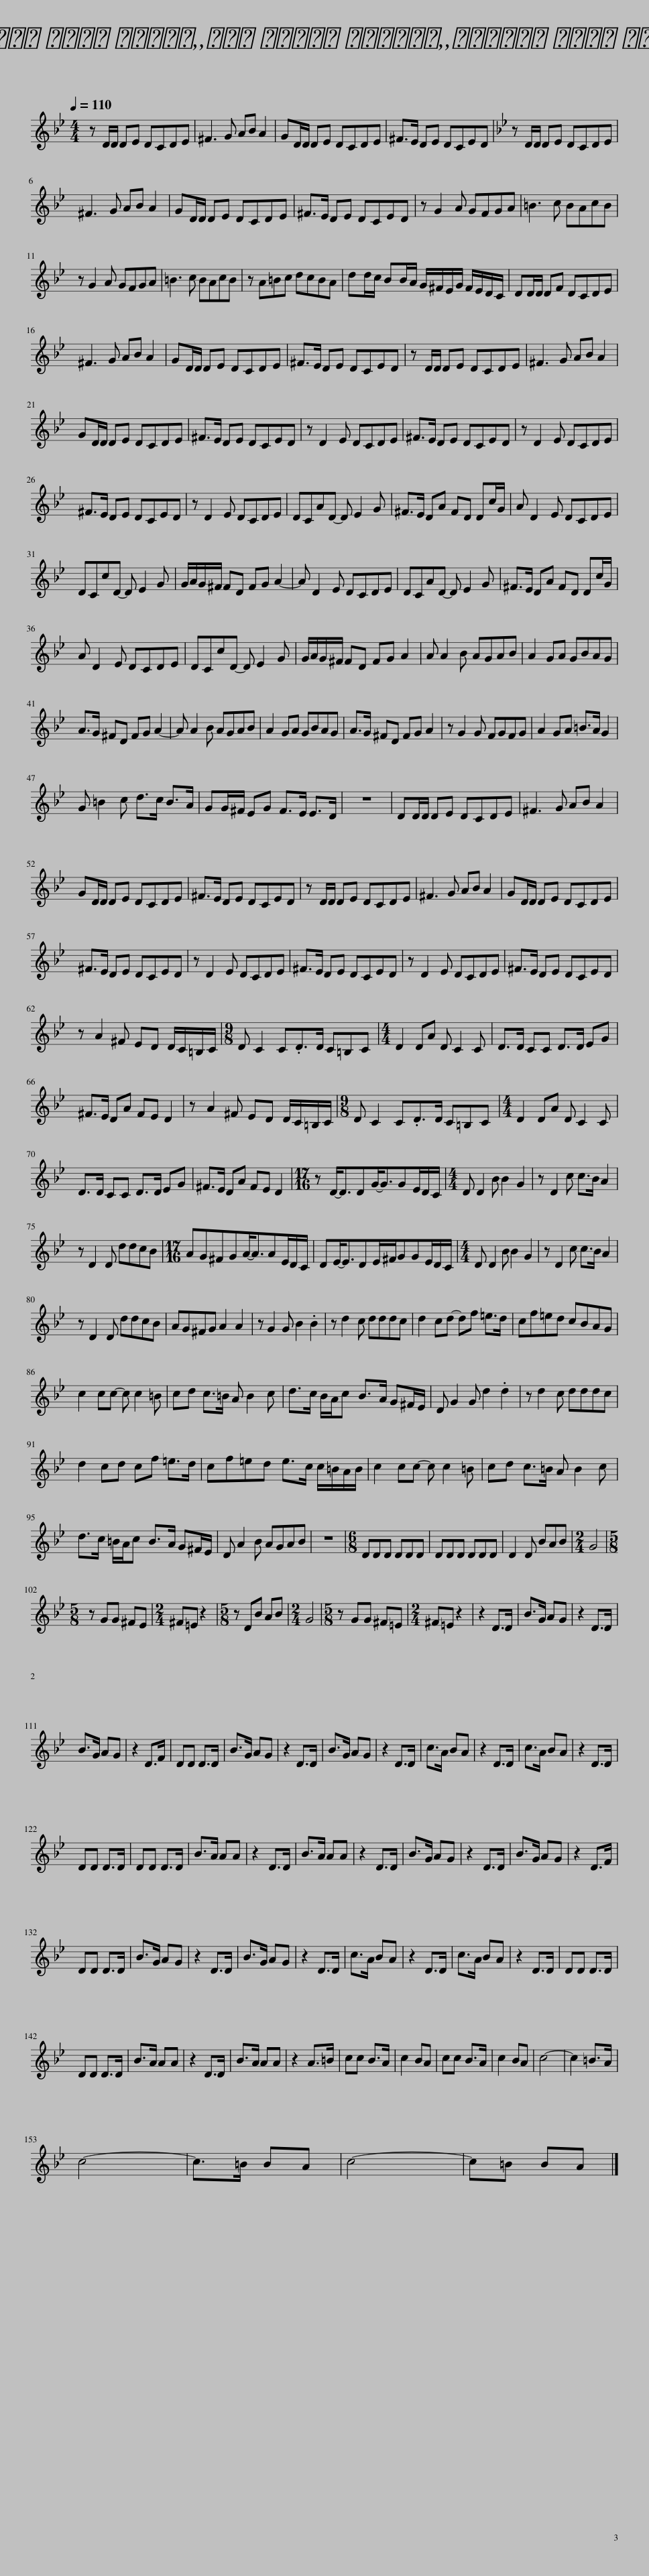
X:1
L:1/8
Q:1/4=110
M:4/4
I:linebreak $
K:Bb
V:1 treble
V:1
 z D/D/ DE DCDE | ^F3 G AB A2 | GD/D/ DE DCDE | ^F>E DE DCED |[K:Bb] z D/D/ DE DCDE |$ %5
 ^F3 G AB A2 | GD/D/ DE DCDE | ^F>E DE DCED | z G2 A GFGA | =B3 c BAcB |$ %10
 z G2 A GFGA | =B3 c BAcB | z A=Bc dcBA | dd/c/ BB/A/ G/^F/E/G/ F/E/D/C/ | DD/D/ DF DCDE |$ %15
 ^F3 G AB A2 | GD/D/ DE DCDE | ^F>E DE DCED | z D/D/ DE DCDE | ^F3 G AB A2 |$ %20
 GD/D/ DE DCDE | ^F>E DE DCED | z D2 E DCDE | ^F>E DE DCED | z D2 E DCDE |$ %25
 ^F>E DE DCED | z D2 E DCDE | DCAD- D E2 G | ^F>E DA FD Dc/G/ | A D2 E DCDE |$ %30
 DCcD- D E2 G | G/A/G/^F/ FD FG A2- | A D2 E DCDE | DCAD- D E2 G | ^F>E DA FD Dc/G/ |$ %35
 A D2 E DCDE | DCcD- D E2 G | G/A/G/^F/ FD FG A2 | A A2 B AGAB | A2 GA GBAG |$ %40
 A>G ^FD FG A2- | A A2 B AGAB | A2 GA GBAG | A>G ^FD FG A2 | z G2 G FGFG | %45
 A2 GA =B>A G2 |$ G =B2 c d>c B>A | GG/^F/ EG F>E E>D | z8 | DD/D/ DE DCDE | %50
 ^F3 G AB A2 |$ GD/D/ DE DCDE | ^F>E DE DCED | z D/D/ DE DCDE | ^F3 G AB A2 | %55
 GD/D/ DE DCDE |$ ^F>E DE DCED | z D2 E DCDE | ^F>E DE DCED | z D2 E DCDE | %60
 ^F>E DE DCED |$ z A2 ^F ED D/C/=B,/C/ |[M:9/8] D C2 C.D>D C=B,C |[M:4/4] D2 DA D C2 C | D>D CC D>D EG |$ %65
 ^F>E DA FE D2 | z A2 ^F ED D/C/=B,/C/ |[M:9/8] D C2 C.D>D C=B,C |[M:4/4] D2 DA D C2 C |$ D>D CC D>D EG | %70
 ^F>E DA FE D2 |[M:17/16] z D-<DDG-<GGE/D/C/ |[M:4/4] D D2 B B2 G2 | z D2 c c>B A2 |$ z D2 D ddcB | %75
[M:17/16] AG^FGA-<AAE/D/C/ | DE-<EDE/^F/GGE/D/C/ |[M:4/4] D D2 B B2 G2 | z D2 c c>B A2 |$ z D2 D ddcB | %80
 AG^FG A2 A2 | z G2 G B2 .B2 | z d2 c dddc | d2 cd- df =e>d | cf=ed cBAG |$ %85
 c2 cc- c c2 =B | cd c>=B A B2 c | d>c B/A/c B>A G^F/E/ | D G2 G d2 .d2 | z d2 c dddc |$ %90
 d2 cd cf =e>d | cf=ed e>c c/=B/A/B/ | c2 cc- c c2 =B | cd c>=B A B2 c |$ d>c =B/A/c B>A G^F/E/ | %95
 D A2 B AGAB | z8 |[M:6/8] DDD DDD | DDD DDD | D2 D BAB | %100
[M:2/4] G4 |$[M:5/8] z GG ^FE |[M:2/4] ^F=E z2 |[M:5/8] z DB AB |[M:2/4] G4 | %105
[M:5/8] z GG ^F=E |[M:2/4] ^F=E z2 | z2 D>D | B>G AG | z2 D>D |$ %110
 B>G AG | z2 D>F | DD D>D | B>G AG | z2 D>D | %115
 B>G AG | z2 D>D | c>A BA | z2 D>D | c>A BA | %120
 z2 D>D |$ DD D>D | DD D>D | B>A AA | z2 D>D | %125
 B>A AA | z2 D>D | B>G AG | z2 D>D | B>G AG | %130
 z2 D>F |$ DD D>D | B>G AG | z2 D>D | B>G AG | %135
 z2 D>D | c>A BA | z2 D>D | c>A BA | z2 D>D | %140
 DD D>D |$ DD D>D | B>A AA | z2 D>D | B>A AA | %145
 z2 A>=B | cc B>A | c2 BA | cc B>A | c2 BA | %150
 c4- | c2 =B>A |$ c4- | c>=B BA | c4- | %155
 c=B BA |] %156
